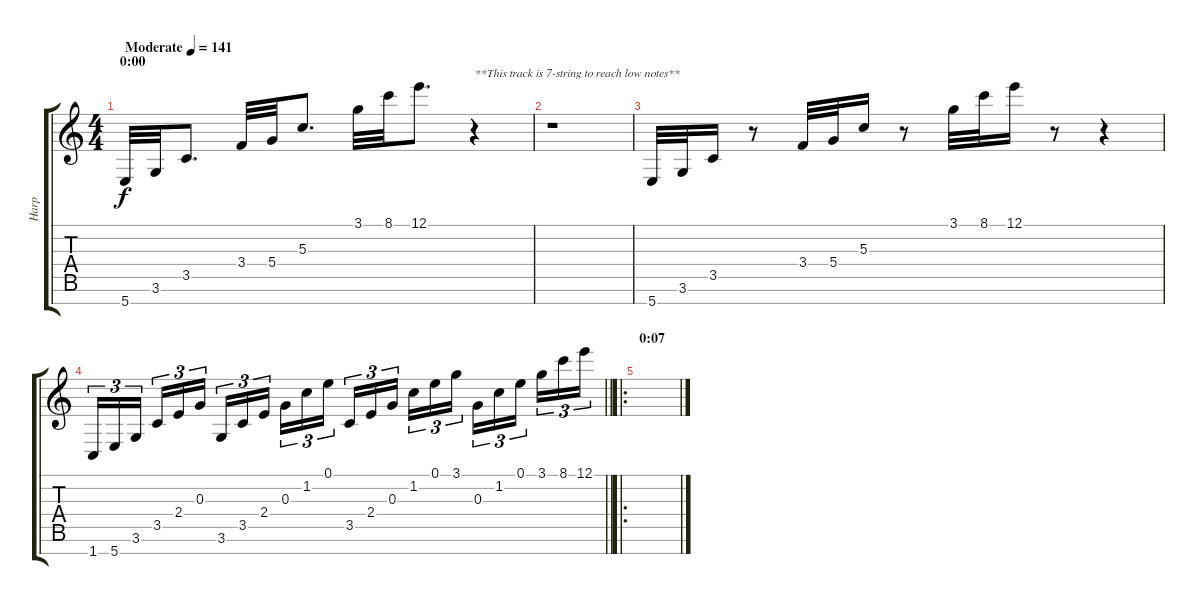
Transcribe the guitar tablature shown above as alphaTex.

\track ("Harp" "Harp") {instrument orchestralharp}
\staff {score tabs}
\tuning (E5 B4 G4 D4 A3 E3 B2) {hide}
\ts (4 4)
\section ("" "0:00")
\tempo (141 "Moderate")
\clef g2
\ks c
5.7.32{dy f instrument orchestralharp} 3.6.32 3.5.8{d} 3.4.32 5.4.32 5.3.8{d} 3.1.32 8.1.32 12.1.8{d} r.4{txt "**This track is 7-string to reach low notes**"} |
r.1 |
5.7.32 3.6.32 3.5.16 r.8 3.4.32 5.4.32 5.3.16 r.8 3.1.32 8.1.32 12.1.16 r.8 r.4 |
\barLineRight lightlight
1.7.16{tu (3 2)} 5.7.16{tu (3 2)} 3.6.16{tu (3 2) beam splitsecondary} 3.5.16{tu (3 2)} 2.4.16{tu (3 2)} 0.3.16{tu (3 2)} 3.6.16{tu (3 2)} 3.5.16{tu (3 2)} 2.4.16{tu (3 2) beam splitsecondary} 0.3.16{tu (3 2)} 1.2.16{tu (3 2)} 0.1.16{tu (3 2)} 3.5.16{tu (3 2)} 2.4.16{tu (3 2)} 0.3.16{tu (3 2) beam splitsecondary} 1.2.16{tu (3 2)} 0.1.16{tu (3 2)} 3.1.16{tu (3 2)} 0.3.16{tu (3 2)} 1.2.16{tu (3 2)} 0.1.16{tu (3 2) beam splitsecondary} 3.1.16{tu (3 2)} 8.1.16{tu (3 2)} 12.1.16{tu (3 2)} |
\ro
\section ("" "0:07")
